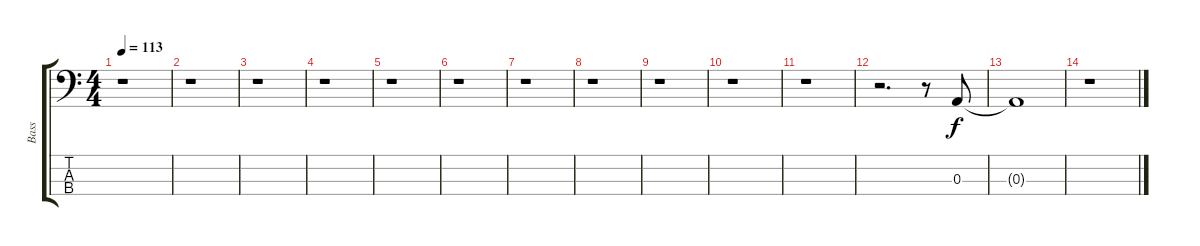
\track ("Bass" "Bass") {instrument electricbassfinger}
\staff {score tabs}
\tuning (G2 D2 A1 E1) {hide}
\ts (4 4)
\tempo 113
\clef f4
\ks c
r.1{dy f} |
r.1 |
r.1 |
r.1 |
r.1 |
r.1 |
r.1 |
r.1 |
r.1 |
r.1 |
r.1 |
r.2{d} r.8 0.3.8{instrument acousticgrandpiano} |
0.3{t}.1 |
r.1
